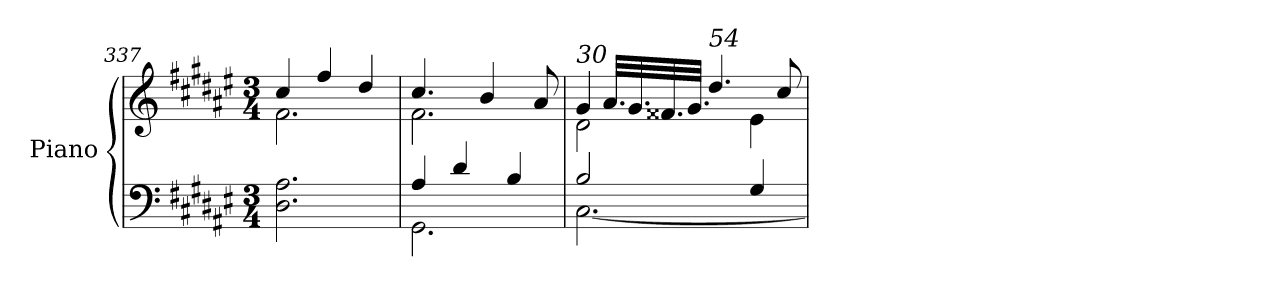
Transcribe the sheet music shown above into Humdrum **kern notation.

**kern	**kern
*part1	*part1
*staff2	*staff1
*I"Piano	*
*I'Pno	*
*clefF4	*clefG2
*k[f#c#g#d#a#e#]	*k[f#c#g#d#a#e#]
*M3/4	*M3/4
=337	=337
*	*^
2.D#\ 2.A#\	4cc#/	2.f#\
.	4ff#/	.
.	4dd#/	.
=338	=338	=338
*^	*	*
4A#:/	2.GG#\	4.cc#/	2.f#\
4d#/	.	.	.
.	.	4b/	.
4B/	.	.	.
.	.	8a#/	.
=339	=339	=339	=339
*	*	*	*^
!	!	!LO:TX:a:i:t=30	!	!
2B/	[2.C#\	4g#/	2d#\	8ryy
*	*	*	*	*Xtuplet
.	.	.	.	48.a#!/LL
.	.	.	.	48.g#!/
.	.	.	.	48.f##X!/
.	.	.	.	48.g#!/JJ
!	!	!LO:TX:a:i:t=54	!	!
.	.	4.dd#/	.	2ryy
4G#/	.	.	4e#\	.
.	.	8cc#/	.	.
*v	*v	*	*	*
*	*v	*v	*v
=	=
*-	*-
